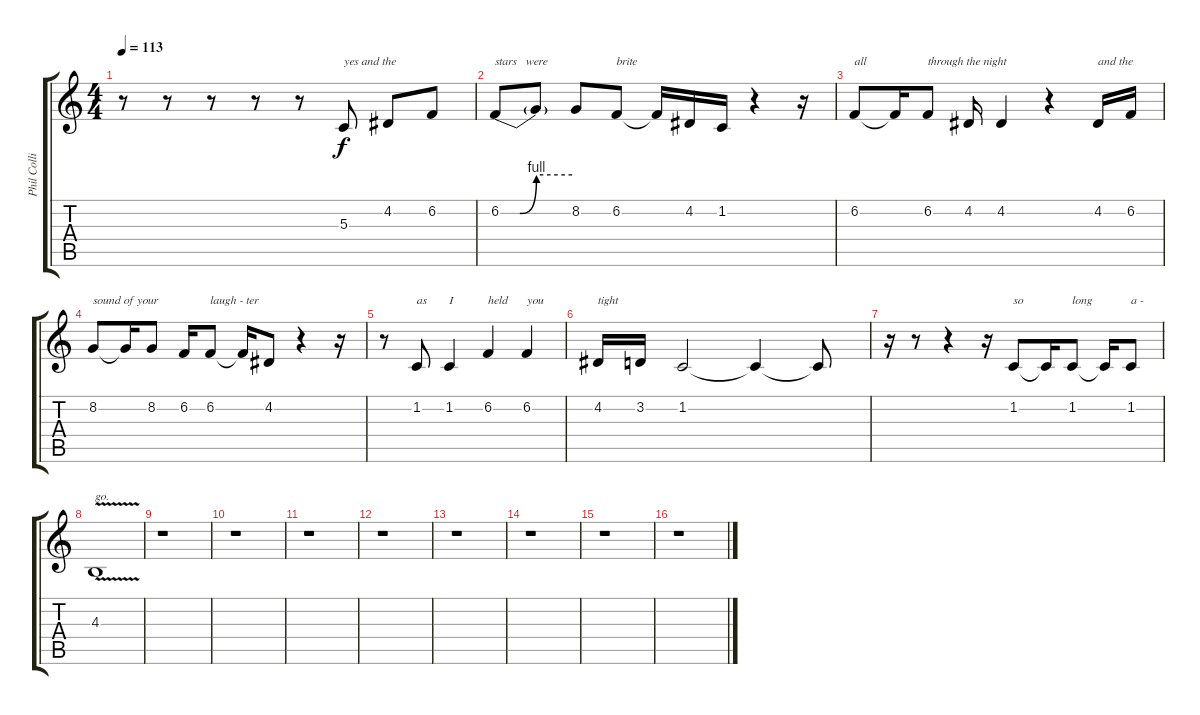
\track ("Phil Collins(vocals)" "Phil Colli") {instrument lead6voice}
\staff {score tabs}
\tuning (E4 B3 G3 D3 A2 E2) {hide}
\ts (4 4)
\tempo 113
\clef g2
\ks c
r.8{dy f} r.8 r.8 r.8 r.8 5.3.8{txt "yes and the"} 4.2.8 6.2.8 |
6.2{be (custom 0 0 16 0 30 4 60 4)}.8{txt "stars   were"} 6.2{t}.8 8.2.8 6.2.8{txt "brite"} 6.2{t}.16 4.2.16 1.2.16 r.4 r.16 |
6.2.8{txt "all"} 6.2{t}.16 6.2.8{txt "through the night"} 4.2.16 4.2.4 r.4 4.2.16{txt "and the"} 6.2.16 |
8.2.8{txt "sound of your"} 8.2{t}.16 8.2.8 6.2.16 6.2.8{txt "laugh - ter"} 6.2{t}.16 4.2.8 r.4 r.16 |
r.8 1.2.8{txt "as"} 1.2.4{txt "I"} 6.2.4{txt "held"} 6.2.4{txt "you"} |
4.2.16{txt "tight"} 3.2.16 1.2.2 1.2{t}.4 1.2{t}.8 |
r.16 r.8 r.4 r.16 1.2.8{txt "so"} 1.2{t}.16 1.2.8{txt "long"} 1.2{t}.16 1.2.8{txt "a -"} |
4.3{v}.1{txt "go."} |
r.1 |
r.1 |
r.1 |
r.1 |
r.1 |
r.1 |
r.1 |
r.1
